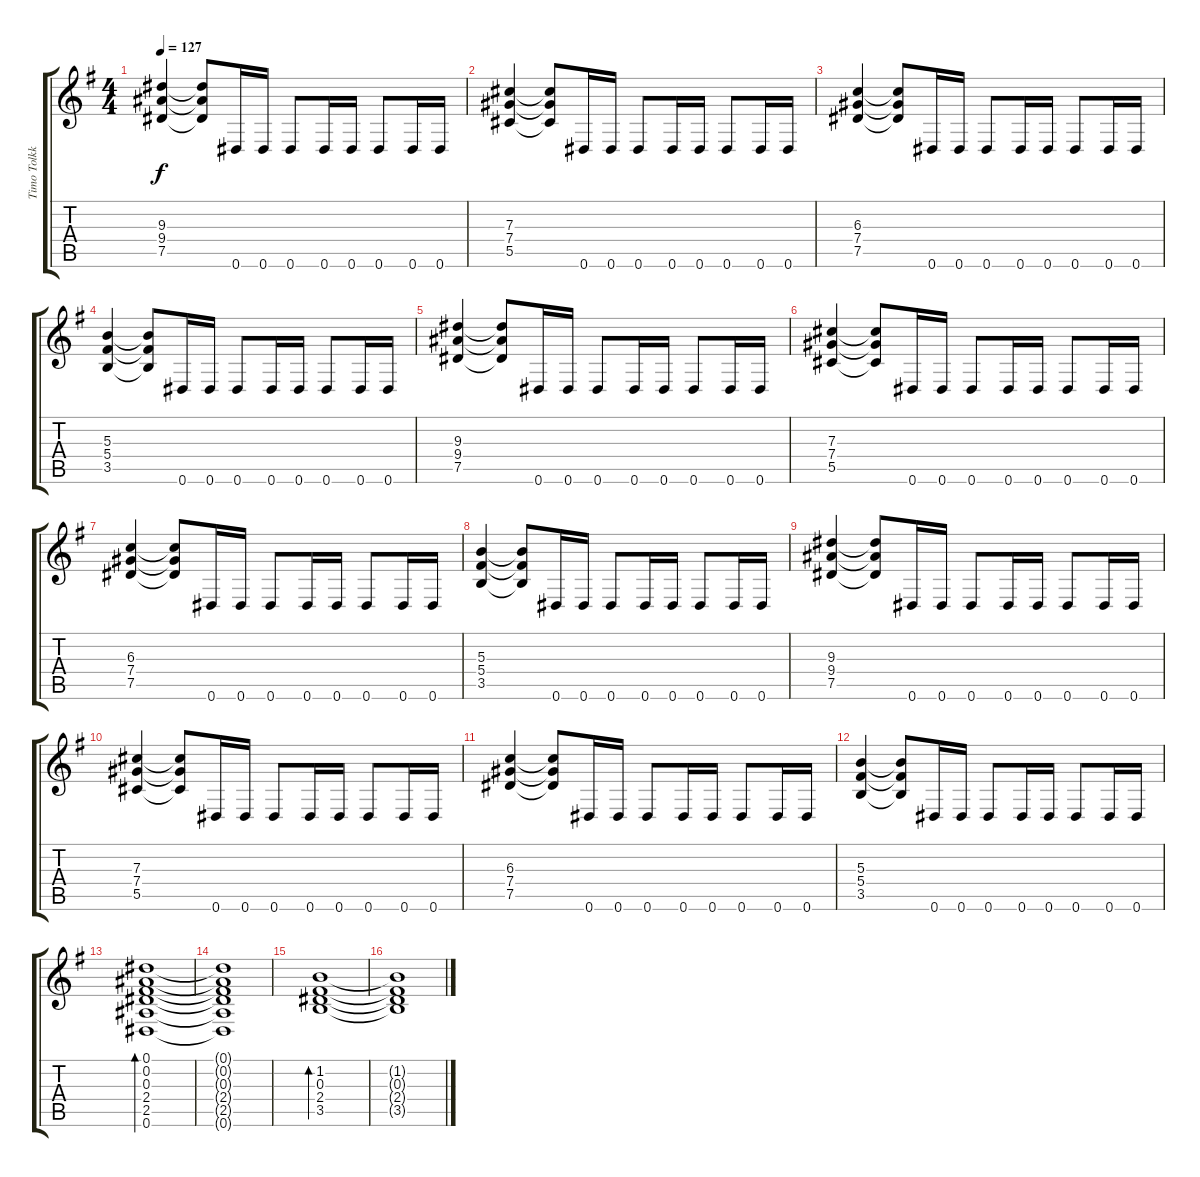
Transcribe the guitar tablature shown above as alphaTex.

\track ("Timo Tolkki I" "Timo Tolkk") {instrument distortionguitar}
\staff {score tabs}
\tuning (Eb4 Bb3 Gb3 Db3 Ab2 Eb2) {hide}
\ts (4 4)
\tempo 127
\clef g2
\ks g
(9.3 9.4 7.5).4{dy f} (9.3{t} 9.4{t} 7.5{t}).8 0.6.16 0.6.16 0.6.8 0.6.16 0.6.16 0.6.8 0.6.16 0.6.16 |
(7.3 7.4 5.5).4 (7.3{t} 7.4{t} 5.5{t}).8 0.6.16 0.6.16 0.6.8 0.6.16 0.6.16 0.6.8 0.6.16 0.6.16 |
(6.3 7.4 7.5).4 (6.3{t} 7.4{t} 7.5{t}).8 0.6.16 0.6.16 0.6.8 0.6.16 0.6.16 0.6.8 0.6.16 0.6.16 |
(5.3 5.4 3.5).4 (5.3{t} 5.4{t} 3.5{t}).8 0.6.16 0.6.16 0.6.8 0.6.16 0.6.16 0.6.8 0.6.16 0.6.16 |
(9.3 9.4 7.5).4 (9.3{t} 9.4{t} 7.5{t}).8 0.6.16 0.6.16 0.6.8 0.6.16 0.6.16 0.6.8 0.6.16 0.6.16 |
(7.3 7.4 5.5).4 (7.3{t} 7.4{t} 5.5{t}).8 0.6.16 0.6.16 0.6.8 0.6.16 0.6.16 0.6.8 0.6.16 0.6.16 |
(6.3 7.4 7.5).4 (6.3{t} 7.4{t} 7.5{t}).8 0.6.16 0.6.16 0.6.8 0.6.16 0.6.16 0.6.8 0.6.16 0.6.16 |
(5.3 5.4 3.5).4 (5.3{t} 5.4{t} 3.5{t}).8 0.6.16 0.6.16 0.6.8 0.6.16 0.6.16 0.6.8 0.6.16 0.6.16 |
(9.3 9.4 7.5).4 (9.3{t} 9.4{t} 7.5{t}).8 0.6.16 0.6.16 0.6.8 0.6.16 0.6.16 0.6.8 0.6.16 0.6.16 |
(7.3 7.4 5.5).4 (7.3{t} 7.4{t} 5.5{t}).8 0.6.16 0.6.16 0.6.8 0.6.16 0.6.16 0.6.8 0.6.16 0.6.16 |
(6.3 7.4 7.5).4 (6.3{t} 7.4{t} 7.5{t}).8 0.6.16 0.6.16 0.6.8 0.6.16 0.6.16 0.6.8 0.6.16 0.6.16 |
(5.3 5.4 3.5).4 (5.3{t} 5.4{t} 3.5{t}).8 0.6.16 0.6.16 0.6.8 0.6.16 0.6.16 0.6.8 0.6.16 0.6.16 |
(0.1 0.2 0.3 2.4 2.5 0.6).1{bd 240 instrument acousticguitarsteel} |
(0.1{t} 0.2{t} 0.3{t} 2.4{t} 2.5{t} 0.6{t}).1 |
(1.2 0.3 2.4 3.5).1{bd 240} |
(1.2{t} 0.3{t} 2.4{t} 3.5{t}).1
